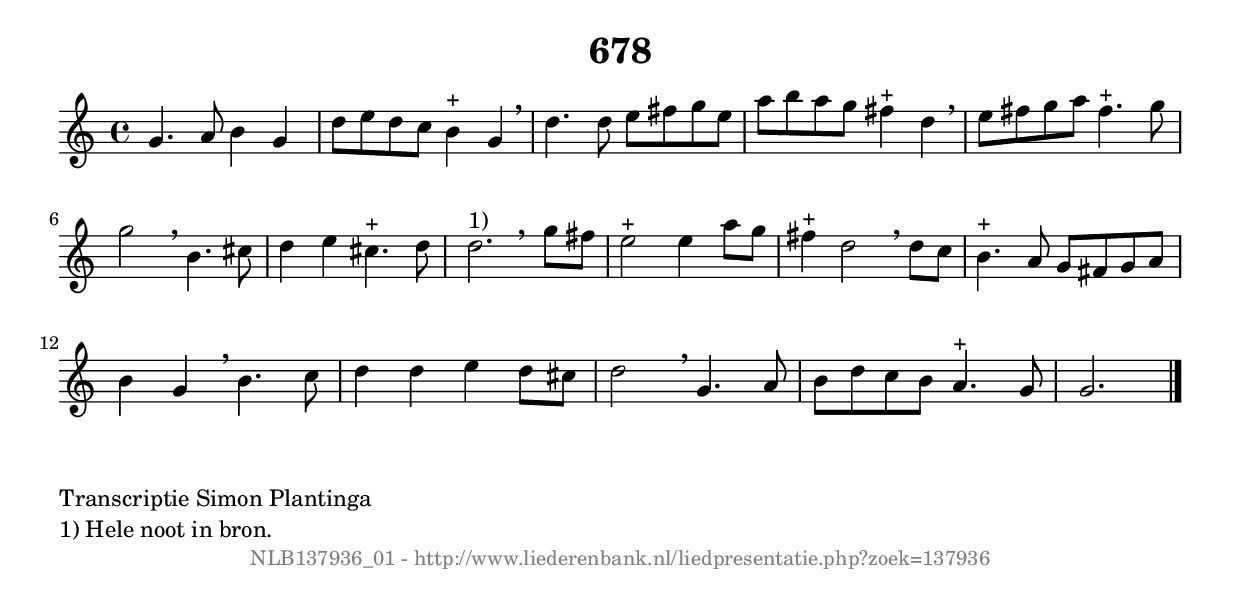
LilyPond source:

%
% produced by wce2krn 1.64 (7 June 2014)
%
\version"2.16"
#(append! paper-alist '(("long" . (cons (* 210 mm) (* 2000 mm)))))
#(set-default-paper-size "long")
sb = {\breathe}
mBreak = {\breathe }
bBreak = {\breathe }
x = {\once\override NoteHead #'style = #'cross }
gl=\glissando
itime={\override Staff.TimeSignature #'stencil = ##f }
ficta = {\once\set suggestAccidentals = ##t}
fine = {\once\override Score.RehearsalMark #'self-alignment-X = #1 \mark \markup {\italic{Fine}}}
dc = {\once\override Score.RehearsalMark #'self-alignment-X = #1 \mark \markup {\italic{D.C.}}}
dcf = {\once\override Score.RehearsalMark #'self-alignment-X = #1 \mark \markup {\italic{D.C. al Fine}}}
dcc = {\once\override Score.RehearsalMark #'self-alignment-X = #1 \mark \markup {\italic{D.C. al Coda}}}
ds = {\once\override Score.RehearsalMark #'self-alignment-X = #1 \mark \markup {\italic{D.S.}}}
dsf = {\once\override Score.RehearsalMark #'self-alignment-X = #1 \mark \markup {\italic{D.S. al Fine}}}
dsc = {\once\override Score.RehearsalMark #'self-alignment-X = #1 \mark \markup {\italic{D.S. al Coda}}}
pv = {\set Score.repeatCommands = #'((volta "1"))}
sv = {\set Score.repeatCommands = #'((volta "2"))}
tv = {\set Score.repeatCommands = #'((volta "3"))}
qv = {\set Score.repeatCommands = #'((volta "4"))}
xv = {\set Score.repeatCommands = #'((volta #f))}
\header{ tagline = ""
title = "678"
}
\score {{
\key g \mixolydian
\relative g'
{
\set melismaBusyProperties = #'()
\time 4/4
\tempo 4=120
\override Score.MetronomeMark #'transparent = ##t
\override Score.RehearsalMark #'break-visibility = #(vector #t #t #f)
g4. a8 b4 g4 | d'8 e8 d8 c8 b4^"+" g4 \sb | d'4. d8 e8 fis8 g8 e8 | a8 b8 a8 g8 fis4^"+" d4 | \mBreak \bar "|"
e8 fis8 g8 a8 fis4.^"+" g8 | g2 \sb b,4. cis8 | d4 e4 cis4.^"+" d8 | d2.^"1)" \bar ":|:" \bBreak
g8 fis8 | e2^"+" e4 a8 g8 | fis4^"+" d2 \sb d8 c8 | b4.^"+" a8 g8 fis8 g8 a8 | b4 g4 \mBreak
b4. c8 | d4 d4 e4 d8 cis8 | d2 \sb g,4. a8 | b8 d8 c8 b8 a4.^"+" g8 | g2. \bar "|."
 }}
 \midi { }
 \layout {
            indent = 0.0\cm
}
}
\markup { \wordwrap-string #" 
Transcriptie Simon Plantinga

1) Hele noot in bron.
"}
\markup { \vspace #0 } \markup { \with-color #grey \fill-line { \center-column { \smaller "NLB137936_01 - http://www.liederenbank.nl/liedpresentatie.php?zoek=137936" } } }
